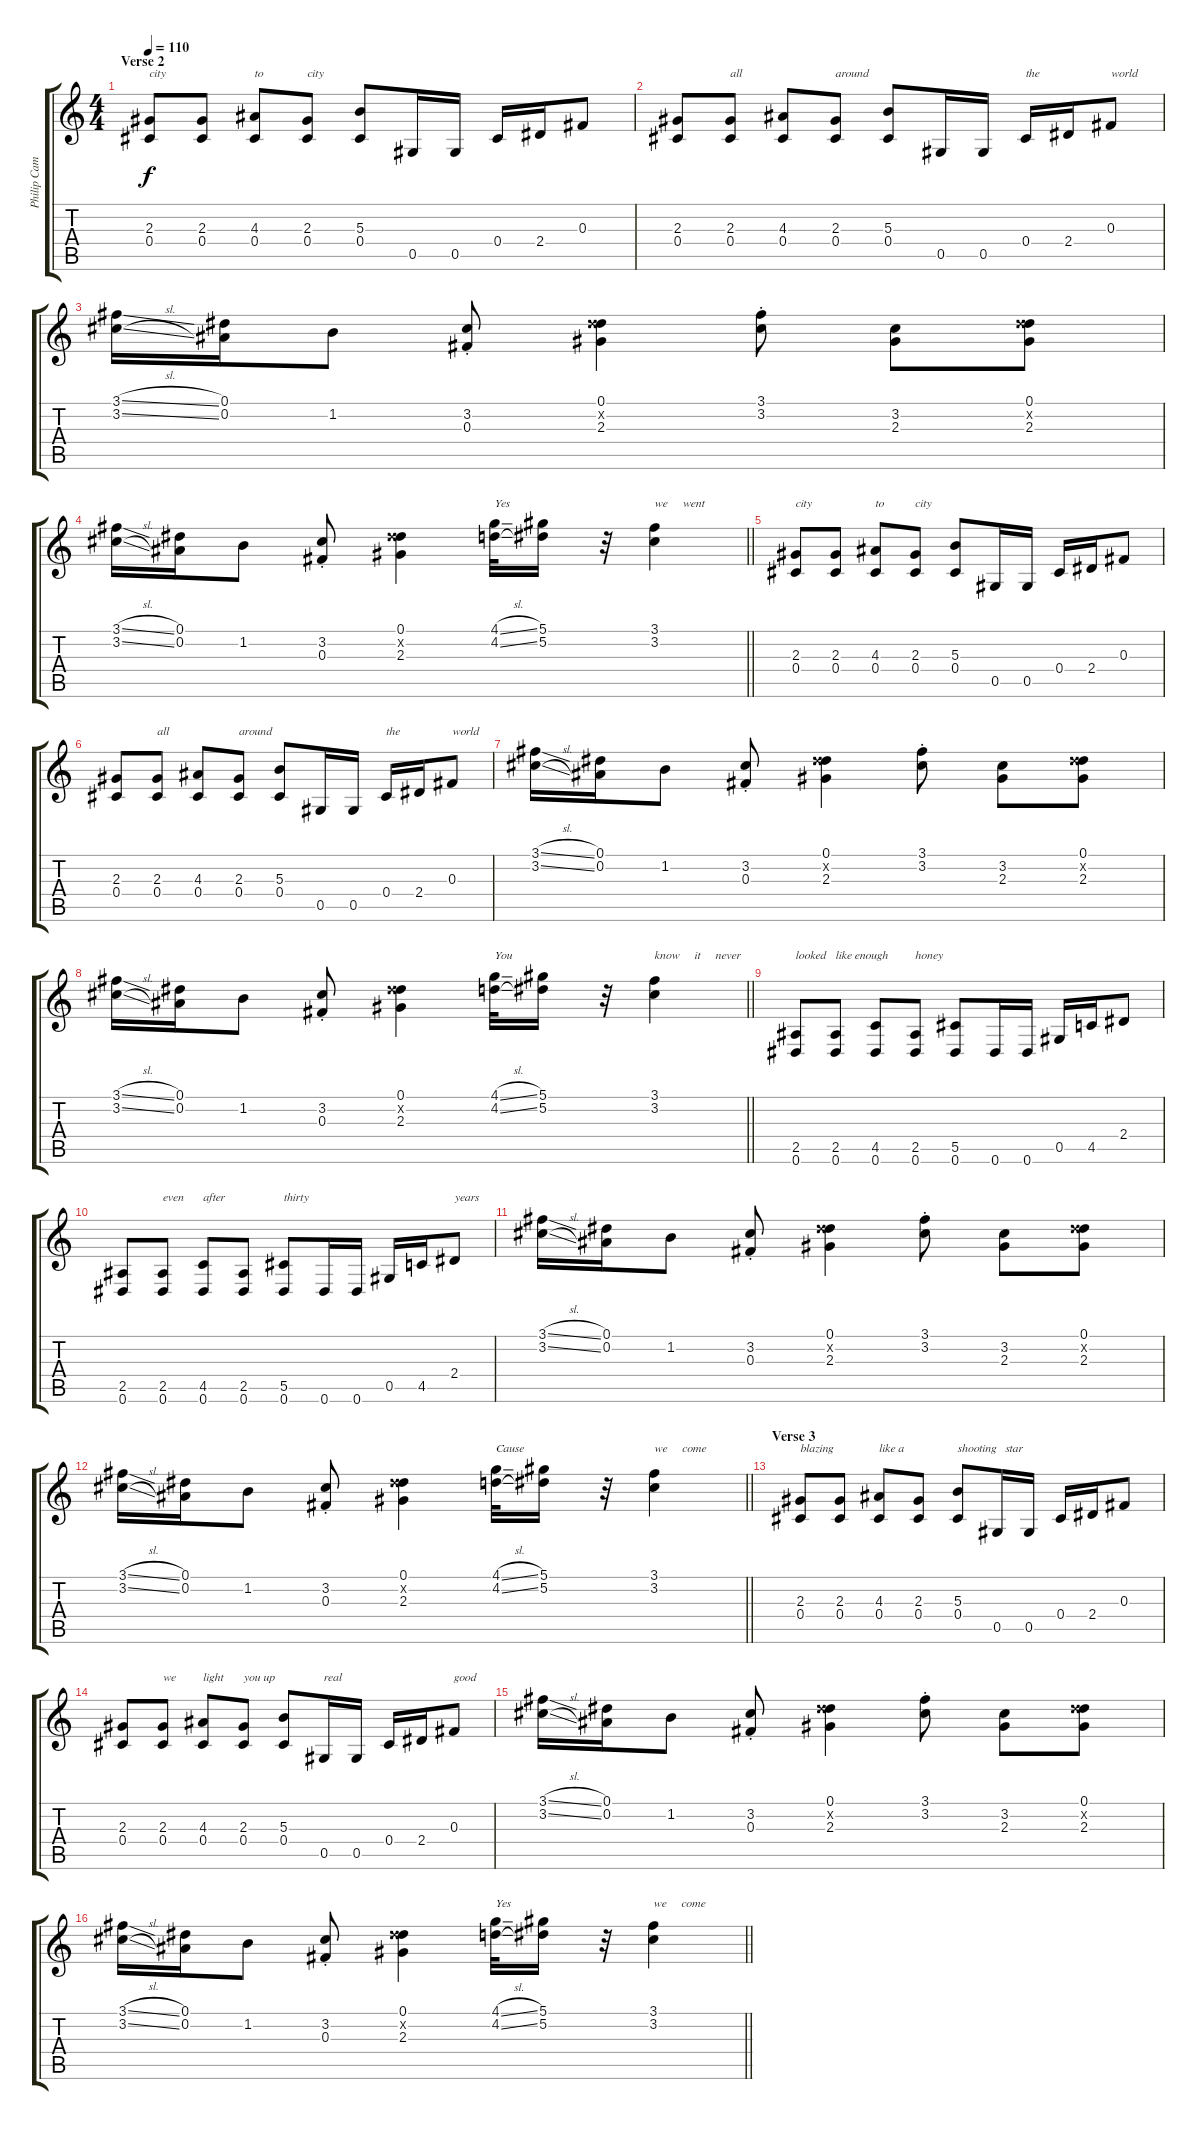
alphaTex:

\track ("Philip Campbell" "Philip Cam") {instrument acousticguitarsteel}
\staff {score tabs}
\tuning (Eb4 Bb3 Gb3 Db3 Ab2 Eb2) {hide}
\ts (4 4)
\section ("" "Verse 2")
\tempo 110
\clef g2
\ks c
(2.3 0.4).8{txt "city" dy f} (2.3 0.4).8 (4.3 0.4).8{txt "to"} (2.3 0.4).8{txt "city"} (5.3 0.4).8 0.5.16 0.5.16 0.4.16 2.4.16 0.3.8 |
(2.3 0.4).8 (2.3 0.4).8{txt "all"} (4.3 0.4).8 (2.3 0.4).8{txt "around"} (5.3 0.4).8 0.5.16 0.5.16 0.4.16{txt "the"} 2.4.16 0.3.8{txt "world"} |
(3.1{sl} 3.2{sl}).16 (0.1 0.2).16 1.2.8 (3.2{st} 0.3{st}).8 (0.1 5.2{x} 2.3).4 (3.1{st} 3.2{st}).8 (3.2 2.3).8 (0.1 5.2{x} 2.3).8 |
\barLineRight lightlight
(3.1{sl} 3.2{sl}).16 (0.1 0.2).16 1.2.8 (3.2{st} 0.3{st}).8 (0.1 5.2{x} 2.3).4 (4.1{sl} 4.2{sl}).32{txt "Yes"} (5.1 5.2).16 r.32 (3.1 3.2).4{txt "we     went"} |
(2.3 0.4).8{txt "city"} (2.3 0.4).8 (4.3 0.4).8{txt "to"} (2.3 0.4).8{txt "city"} (5.3 0.4).8 0.5.16 0.5.16 0.4.16 2.4.16 0.3.8 |
(2.3 0.4).8 (2.3 0.4).8{txt "all"} (4.3 0.4).8 (2.3 0.4).8{txt "around"} (5.3 0.4).8 0.5.16 0.5.16 0.4.16{txt "the"} 2.4.16 0.3.8{txt "world"} |
(3.1{sl} 3.2{sl}).16 (0.1 0.2).16 1.2.8 (3.2{st} 0.3{st}).8 (0.1 5.2{x} 2.3).4 (3.1{st} 3.2{st}).8 (3.2 2.3).8 (0.1 5.2{x} 2.3).8 |
\barLineRight lightlight
(3.1{sl} 3.2{sl}).16 (0.1 0.2).16 1.2.8 (3.2{st} 0.3{st}).8 (0.1 5.2{x} 2.3).4 (4.1{sl} 4.2{sl}).32{txt "You"} (5.1 5.2).16 r.32 (3.1 3.2).4{txt "know     it     never"} |
(2.5 0.6).8{txt "looked"} (2.5 0.6).8{txt "like enough"} (4.5 0.6).8 (2.5 0.6).8{txt "honey"} (5.5 0.6).8 0.6.16 0.6.16 0.5.16 4.5.16 2.4.8 |
(2.5 0.6).8 (2.5 0.6).8{txt "even"} (4.5 0.6).8{txt "after"} (2.5 0.6).8 (5.5 0.6).8{txt "thirty"} 0.6.16 0.6.16 0.5.16 4.5.16 2.4.8{txt "years"} |
(3.1{sl} 3.2{sl}).16 (0.1 0.2).16 1.2.8 (3.2{st} 0.3{st}).8 (0.1 5.2{x} 2.3).4 (3.1{st} 3.2{st}).8 (3.2 2.3).8 (0.1 5.2{x} 2.3).8 |
\barLineRight lightlight
(3.1{sl} 3.2{sl}).16 (0.1 0.2).16 1.2.8 (3.2{st} 0.3{st}).8 (0.1 5.2{x} 2.3).4 (4.1{sl} 4.2{sl}).32{txt "Cause"} (5.1 5.2).16 r.32 (3.1 3.2).4{txt "we     come"} |
\section ("" "Verse 3")
(2.3 0.4).8{txt "blazing"} (2.3 0.4).8 (4.3 0.4).8{txt "like a"} (2.3 0.4).8 (5.3 0.4).8{txt "shooting   star"} 0.5.16 0.5.16 0.4.16 2.4.16 0.3.8 |
(2.3 0.4).8 (2.3 0.4).8{txt "we"} (4.3 0.4).8{txt "light"} (2.3 0.4).8{txt "you up"} (5.3 0.4).8 0.5.16{txt "real"} 0.5.16 0.4.16 2.4.16 0.3.8{txt "good"} |
(3.1{sl} 3.2{sl}).16 (0.1 0.2).16 1.2.8 (3.2{st} 0.3{st}).8 (0.1 5.2{x} 2.3).4 (3.1{st} 3.2{st}).8 (3.2 2.3).8 (0.1 5.2{x} 2.3).8 |
\barLineRight lightlight
(3.1{sl} 3.2{sl}).16 (0.1 0.2).16 1.2.8 (3.2{st} 0.3{st}).8 (0.1 5.2{x} 2.3).4 (4.1{sl} 4.2{sl}).32{txt "Yes"} (5.1 5.2).16 r.32 (3.1 3.2).4{txt "we     come"}
